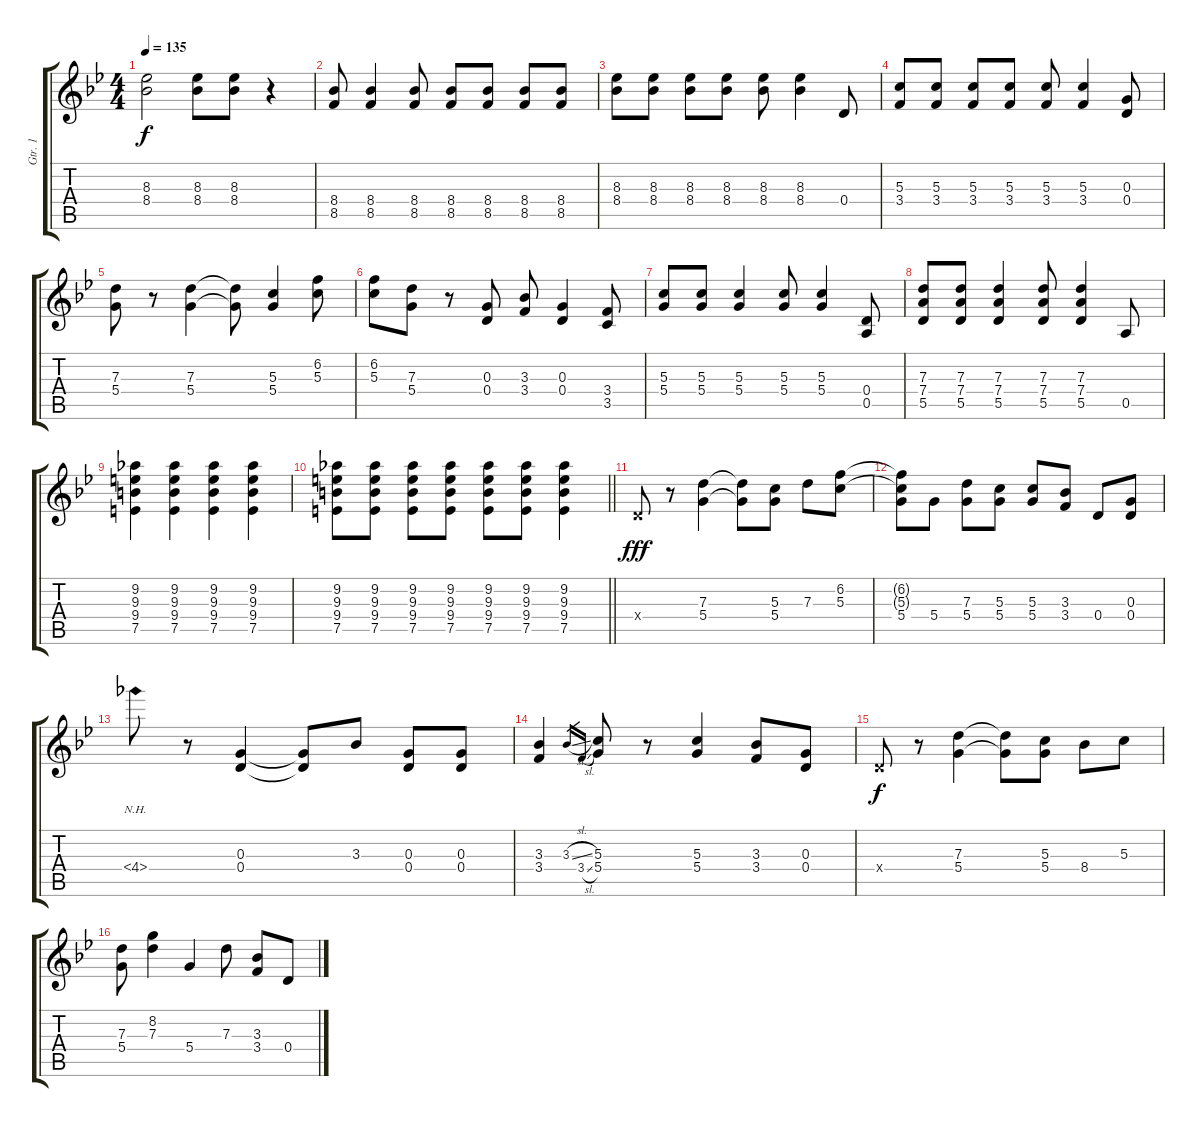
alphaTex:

\track ("Gtr. 1" "Gtr. 1") {instrument overdrivenguitar}
\staff {score tabs}
\tuning (E4 B3 G3 D3 A2 E2) {hide}
\ts (4 4)
\tempo 135
\clef g2
\ks bb
(8.3 8.4).2{dy f} (8.3 8.4).8 (8.3 8.4).8 r.4 |
(8.4 8.5).8 (8.4 8.5).4 (8.4 8.5).8 (8.4 8.5).8 (8.4 8.5).8 (8.4 8.5).8 (8.4 8.5).8 |
(8.3 8.4).8 (8.3 8.4).8 (8.3 8.4).8 (8.3 8.4).8 (8.3 8.4).8 (8.3 8.4).4 0.4.8 |
(5.3 3.4).8 (5.3 3.4).8 (5.3 3.4).8 (5.3 3.4).8 (5.3 3.4).8 (5.3 3.4).4 (0.3 0.4).8 |
(7.3 5.4).8 r.8 (7.3 5.4).4 (7.3{t} 5.4{t}).8 (5.3 5.4).4 (6.2 5.3).8 |
(6.2 5.3).8 (7.3 5.4).8 r.8 (0.3 0.4).8 (3.3 3.4).8 (0.3 0.4).4 (3.4 3.5).8 |
(5.3 5.4).8 (5.3 5.4).8 (5.3 5.4).4 (5.3 5.4).8 (5.3 5.4).4 (0.4 0.5).8 |
(7.3 7.4 5.5).8 (7.3 7.4 5.5).8 (7.3 7.4 5.5).4 (7.3 7.4 5.5).8 (7.3 7.4 5.5).4 0.5.8 |
(9.2 9.3 9.4 7.5).4 (9.2 9.3 9.4 7.5).4 (9.2 9.3 9.4 7.5).4 (9.2 9.3 9.4 7.5).4 |
\barLineRight lightlight
(9.2 9.3 9.4 7.5).8 (9.2 9.3 9.4 7.5).8 (9.2 9.3 9.4 7.5).8 (9.2 9.3 9.4 7.5).8 (9.2 9.3 9.4 7.5).8 (9.2 9.3 9.4 7.5).8 (9.2 9.3 9.4 7.5).4 |
0.4{x}.8{dy fff} r.8 (7.3 5.4).4 (7.3{t} 5.4{t}).8 (5.3 5.4).8 7.3.8 (6.2 5.3).8 |
(6.2{t} 5.3{t} 5.4).8 5.4.8 (7.3 5.4).8 (5.3 5.4).8 (5.3 5.4).8 (3.3 3.4).8 0.4.8 (0.3 0.4).8 |
4.4{nh}.8 r.8 (0.3 0.4).4 (0.3{t} 0.4{t}).8 3.3.8 (0.3 0.4).8 (0.3 0.4).8 |
(3.3 3.4).4 3.3{sl}.16{gr} 3.4{sl}.16{gr} (5.3 5.4).8 r.8 (5.3 5.4).4 (3.3 3.4).8 (0.3 0.4).8 |
0.4{x}.8{dy f} r.8 (7.3 5.4).4 (7.3{t} 5.4{t}).8 (5.3 5.4).8 8.4.8 5.3.8 |
(7.3 5.4).8 (8.2 7.3).4 5.4.4 7.3.8 (3.3 3.4).8 0.4.8
